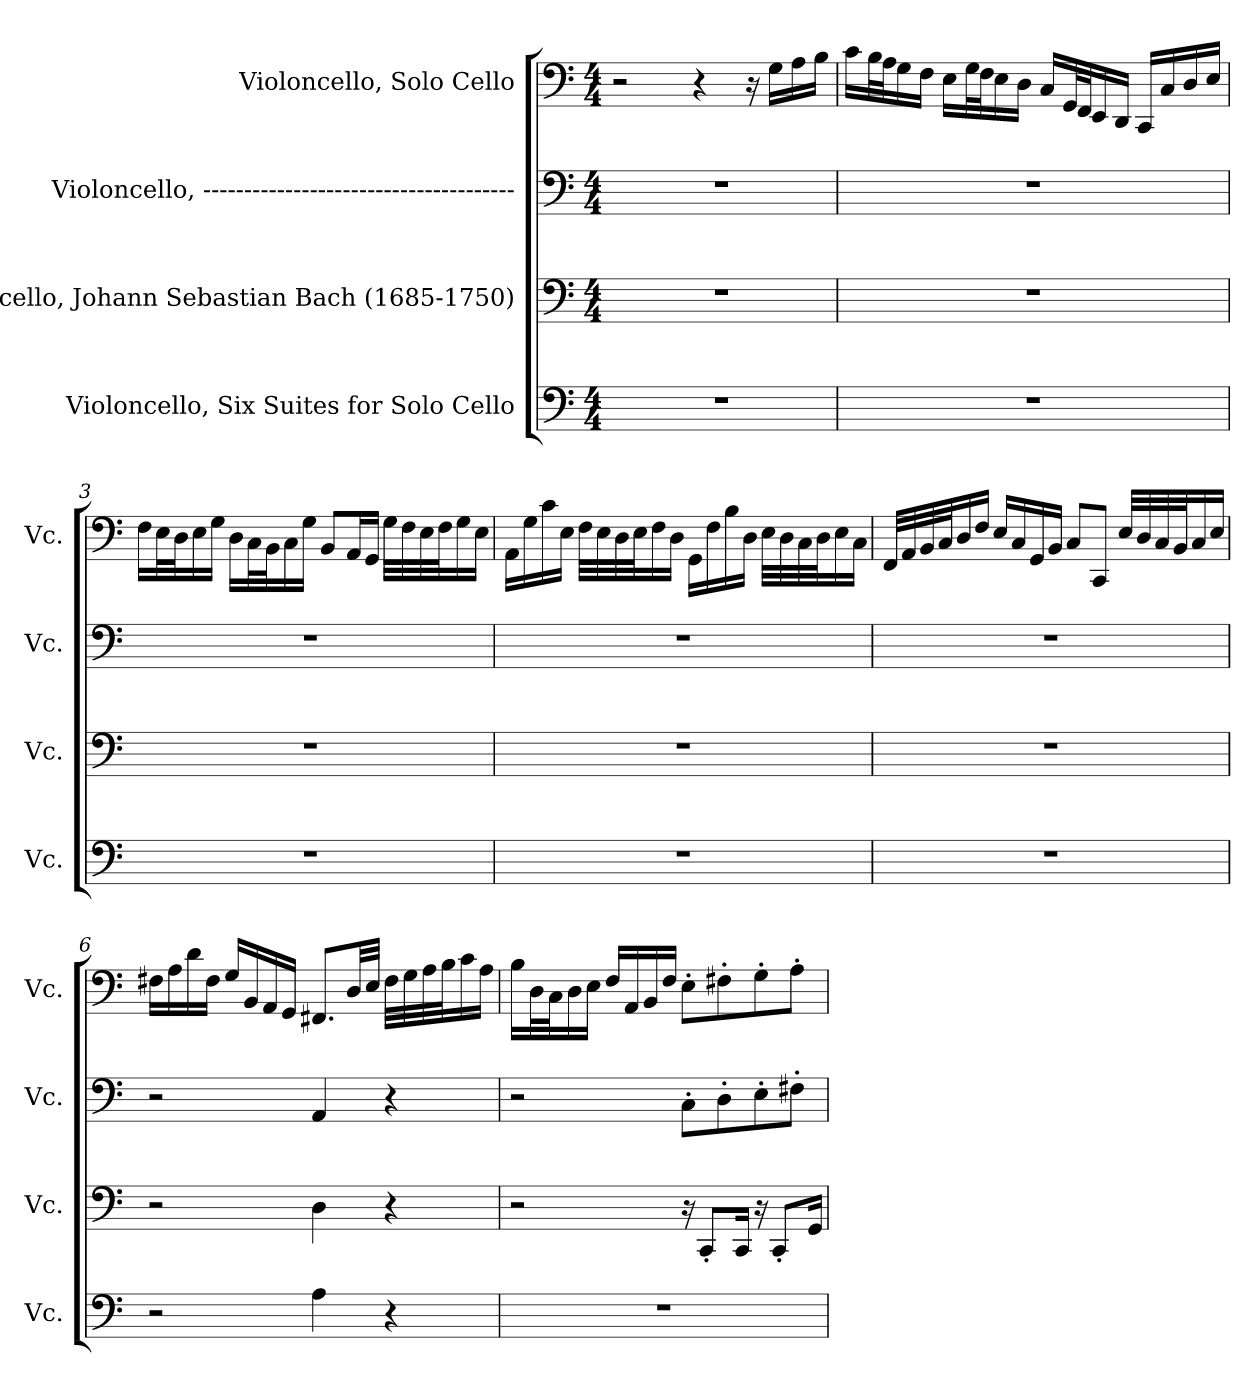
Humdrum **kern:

**kern	**kern	**kern	**kern
*part4	*part3	*part2	*part1
*staff4	*staff3	*staff2	*staff1
*I"Violoncello, Six Suites for Solo Cello	*I"Violoncello, Johann Sebastian Bach  (1685-1750)	*I"Violoncello, --------------------------------------	*I"Violoncello, Solo Cello
*I'Vc.	*I'Vc.	*I'Vc.	*I'Vc.
*clefF4	*clefF4	*clefF4	*clefF4
*k[]	*k[]	*k[]	*k[]
*M4/4	*M4/4	*M4/4	*M4/4
*MM250	*MM250	*MM250	*MM250
=1	=1	=1	=1
1r	1r	1r	2r
.	.	.	4r
*	*	*	*MM50
.	.	.	16r
.	.	.	16G\LL
.	.	.	16A\
.	.	.	16B\JJ
!!LO:LB:g=z
=2	=2	=2	=2
1r	1r	1r	16c\LL
.	.	.	32B\L
.	.	.	32A\J
.	.	.	16G\
.	.	.	16F\JJ
.	.	.	16E\LL
.	.	.	32G\L
.	.	.	32F\J
.	.	.	16E\
.	.	.	16D\JJ
.	.	.	16C/LL
.	.	.	32GG/L
.	.	.	32FF/J
.	.	.	16EE/
.	.	.	16DD/JJ
.	.	.	16CC/LL
.	.	.	16C/
.	.	.	16D/
.	.	.	16E/JJ
=3	=3	=3	=3
1r	1r	1r	16F\LL
.	.	.	32E\L
.	.	.	32D\J
.	.	.	16E\
.	.	.	16G\JJ
.	.	.	16D\LL
.	.	.	32C\L
.	.	.	32BB\J
.	.	.	16C\
.	.	.	16G\JJ
.	.	.	8BB/L
.	.	.	16AA/L
.	.	.	16GG/JJ
.	.	.	32G\LLL
.	.	.	32F\
.	.	.	32E\
.	.	.	32F\J
.	.	.	16G\
.	.	.	16E\JJ
!!LO:LB:g=z
=4	=4	=4	=4
1r	1r	1r	16AA\LL
.	.	.	16G\
.	.	.	16c\
.	.	.	16E\JJ
.	.	.	32F\LLL
.	.	.	32E\
.	.	.	32D\
.	.	.	32E\J
.	.	.	16F\
.	.	.	16D\JJ
.	.	.	16GG\LL
.	.	.	16F\
.	.	.	16B\
.	.	.	16D\JJ
.	.	.	32E\LLL
.	.	.	32D\
.	.	.	32C\
.	.	.	32D\J
.	.	.	16E\
.	.	.	16C\JJ
=5	=5	=5	=5
1r	1r	1r	32FF/LLL
.	.	.	32AA/
.	.	.	32BB/
.	.	.	32C/J
.	.	.	16D/
.	.	.	16F/JJ
.	.	.	16E/LL
.	.	.	16C/
.	.	.	16GG/
.	.	.	16BB/JJ
.	.	.	8C/L
.	.	.	8CC/J
.	.	.	32E/LLL
.	.	.	32D/
.	.	.	32C/
.	.	.	32BB/J
.	.	.	16C/
.	.	.	16E/JJ
!!LO:PB:g=z
=6	=6	=6	=6
2r	2r	2r	16F#X\LL
.	.	.	16A\
.	.	.	16d\
.	.	.	16F#\JJ
.	.	.	16G/LL
.	.	.	16BB/
.	.	.	16AA/
.	.	.	16GG/JJ
4A\	4D\	4AA/	8.FF#X/L
.	.	.	32D/LL
.	.	.	32E/JJJ
4r	4r	4r	32F#\LLL
.	.	.	32G\
.	.	.	32A\
.	.	.	32B\J
.	.	.	16c\
.	.	.	16A\JJ
=7	=7	=7	=7
1r	2r	2r	16B\LL
.	.	.	32D\L
.	.	.	32C\J
.	.	.	16D\
.	.	.	16E\JJ
.	.	.	16F/LL
.	.	.	16AA/
.	.	.	16BB/
.	.	.	16F/JJ
.	16r	8C'\L	8E'\L
.	8CC'/L	.	.
.	.	8D'\	8F#X'\
.	16CC/Jk	.	.
.	16r	8E'\	8G'\
.	8CC'/L	.	.
.	.	8F#X'\J	8A'\J
.	16GG/Jk	.	.
=	=	=	=
*-	*-	*-	*-
